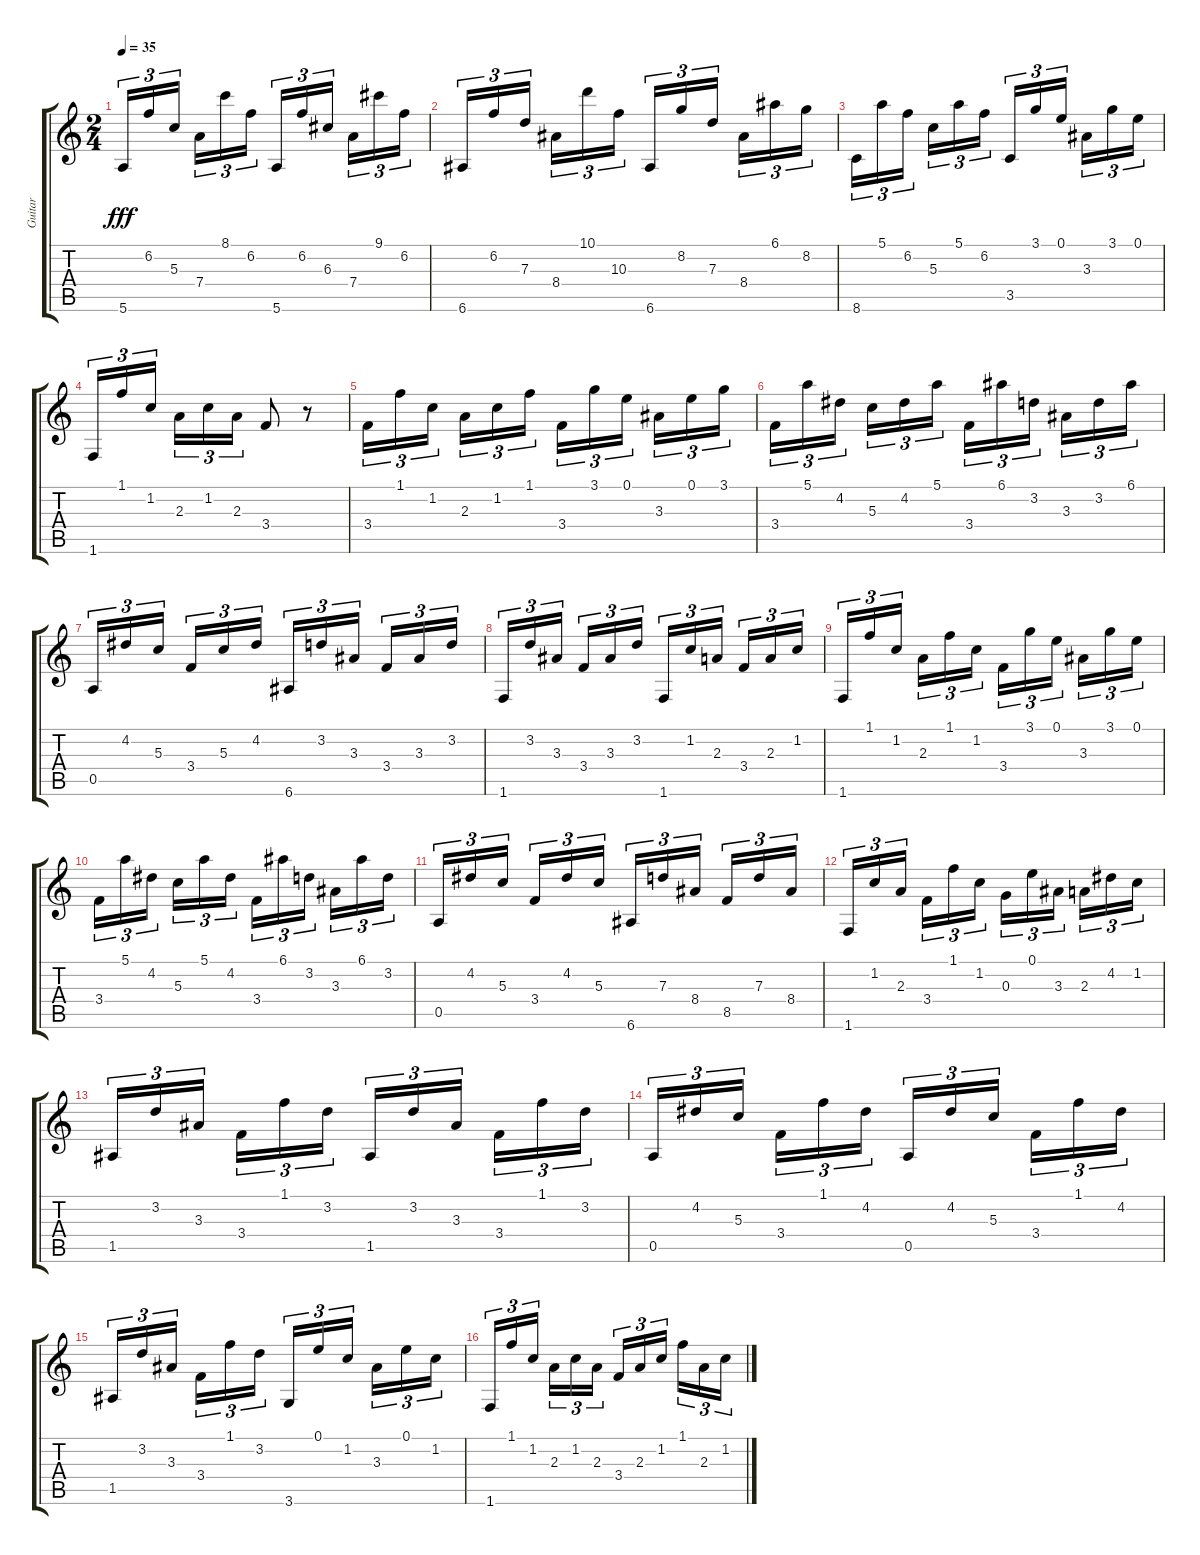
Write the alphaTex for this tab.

\track ("Guitar" "Guitar") {instrument acousticguitarnylon}
\staff {score tabs}
\tuning (E4 B3 G3 D3 A2 E2) {hide}
\ts (2 4)
\tempo 35
\clef g2
\ks c
5.6.16{tu (3 2) dy fff} 6.2.16{tu (3 2)} 5.3.16{tu (3 2) beam splitsecondary} 7.4.16{tu (3 2)} 8.1.16{tu (3 2)} 6.2.16{tu (3 2)} 5.6.16{tu (3 2)} 6.2.16{tu (3 2)} 6.3.16{tu (3 2) beam splitsecondary} 7.4.16{tu (3 2)} 9.1.16{tu (3 2)} 6.2.16{tu (3 2)} |
6.6.16{tu (3 2)} 6.2.16{tu (3 2)} 7.3.16{tu (3 2) beam splitsecondary} 8.4.16{tu (3 2)} 10.1.16{tu (3 2)} 10.3.16{tu (3 2)} 6.6.16{tu (3 2)} 8.2.16{tu (3 2)} 7.3.16{tu (3 2) beam splitsecondary} 8.4.16{tu (3 2)} 6.1.16{tu (3 2)} 8.2.16{tu (3 2)} |
8.6.16{tu (3 2)} 5.1.16{tu (3 2)} 6.2.16{tu (3 2) beam splitsecondary} 5.3.16{tu (3 2)} 5.1.16{tu (3 2)} 6.2.16{tu (3 2)} 3.5.16{tu (3 2)} 3.1.16{tu (3 2)} 0.1.16{tu (3 2) beam splitsecondary} 3.3.16{tu (3 2)} 3.1.16{tu (3 2)} 0.1.16{tu (3 2)} |
1.6.16{tu (3 2)} 1.1.16{tu (3 2)} 1.2.16{tu (3 2) beam splitsecondary} 2.3.16{tu (3 2)} 1.2.16{tu (3 2)} 2.3.16{tu (3 2)} 3.4.8 r.8 |
3.4.16{tu (3 2)} 1.1.16{tu (3 2)} 1.2.16{tu (3 2) beam splitsecondary} 2.3.16{tu (3 2)} 1.2.16{tu (3 2)} 1.1.16{tu (3 2)} 3.4.16{tu (3 2)} 3.1.16{tu (3 2)} 0.1.16{tu (3 2) beam splitsecondary} 3.3.16{tu (3 2)} 0.1.16{tu (3 2)} 3.1.16{tu (3 2)} |
3.4.16{tu (3 2)} 5.1.16{tu (3 2)} 4.2.16{tu (3 2) beam splitsecondary} 5.3.16{tu (3 2)} 4.2.16{tu (3 2)} 5.1.16{tu (3 2)} 3.4.16{tu (3 2)} 6.1.16{tu (3 2)} 3.2.16{tu (3 2) beam splitsecondary} 3.3.16{tu (3 2)} 3.2.16{tu (3 2)} 6.1.16{tu (3 2)} |
0.5.16{tu (3 2)} 4.2.16{tu (3 2)} 5.3.16{tu (3 2) beam splitsecondary} 3.4.16{tu (3 2)} 5.3.16{tu (3 2)} 4.2.16{tu (3 2)} 6.6.16{tu (3 2)} 3.2.16{tu (3 2)} 3.3.16{tu (3 2) beam splitsecondary} 3.4.16{tu (3 2)} 3.3.16{tu (3 2)} 3.2.16{tu (3 2)} |
1.6.16{tu (3 2)} 3.2.16{tu (3 2)} 3.3.16{tu (3 2) beam splitsecondary} 3.4.16{tu (3 2)} 3.3.16{tu (3 2)} 3.2.16{tu (3 2)} 1.6.16{tu (3 2)} 1.2.16{tu (3 2)} 2.3.16{tu (3 2) beam splitsecondary} 3.4.16{tu (3 2)} 2.3.16{tu (3 2)} 1.2.16{tu (3 2)} |
1.6.16{tu (3 2)} 1.1.16{tu (3 2)} 1.2.16{tu (3 2) beam splitsecondary} 2.3.16{tu (3 2)} 1.1.16{tu (3 2)} 1.2.16{tu (3 2)} 3.4.16{tu (3 2)} 3.1.16{tu (3 2)} 0.1.16{tu (3 2) beam splitsecondary} 3.3.16{tu (3 2)} 3.1.16{tu (3 2)} 0.1.16{tu (3 2)} |
3.4.16{tu (3 2)} 5.1.16{tu (3 2)} 4.2.16{tu (3 2) beam splitsecondary} 5.3.16{tu (3 2)} 5.1.16{tu (3 2)} 4.2.16{tu (3 2)} 3.4.16{tu (3 2)} 6.1.16{tu (3 2)} 3.2.16{tu (3 2) beam splitsecondary} 3.3.16{tu (3 2)} 6.1.16{tu (3 2)} 3.2.16{tu (3 2)} |
0.5.16{tu (3 2)} 4.2.16{tu (3 2)} 5.3.16{tu (3 2) beam splitsecondary} 3.4.16{tu (3 2)} 4.2.16{tu (3 2)} 5.3.16{tu (3 2)} 6.6.16{tu (3 2)} 7.3.16{tu (3 2)} 8.4.16{tu (3 2) beam splitsecondary} 8.5.16{tu (3 2)} 7.3.16{tu (3 2)} 8.4.16{tu (3 2)} |
1.6.16{tu (3 2)} 1.2.16{tu (3 2)} 2.3.16{tu (3 2) beam splitsecondary} 3.4.16{tu (3 2)} 1.1.16{tu (3 2)} 1.2.16{tu (3 2)} 0.3.16{tu (3 2)} 0.1.16{tu (3 2)} 3.3.16{tu (3 2) beam splitsecondary} 2.3.16{tu (3 2)} 4.2.16{tu (3 2)} 1.2.16{tu (3 2)} |
1.5.16{tu (3 2)} 3.2.16{tu (3 2)} 3.3.16{tu (3 2) beam splitsecondary} 3.4.16{tu (3 2)} 1.1.16{tu (3 2)} 3.2.16{tu (3 2)} 1.5.16{tu (3 2)} 3.2.16{tu (3 2)} 3.3.16{tu (3 2) beam splitsecondary} 3.4.16{tu (3 2)} 1.1.16{tu (3 2)} 3.2.16{tu (3 2)} |
0.5.16{tu (3 2)} 4.2.16{tu (3 2)} 5.3.16{tu (3 2) beam splitsecondary} 3.4.16{tu (3 2)} 1.1.16{tu (3 2)} 4.2.16{tu (3 2)} 0.5.16{tu (3 2)} 4.2.16{tu (3 2)} 5.3.16{tu (3 2) beam splitsecondary} 3.4.16{tu (3 2)} 1.1.16{tu (3 2)} 4.2.16{tu (3 2)} |
1.5.16{tu (3 2)} 3.2.16{tu (3 2)} 3.3.16{tu (3 2) beam splitsecondary} 3.4.16{tu (3 2)} 1.1.16{tu (3 2)} 3.2.16{tu (3 2)} 3.6.16{tu (3 2)} 0.1.16{tu (3 2)} 1.2.16{tu (3 2) beam splitsecondary} 3.3.16{tu (3 2)} 0.1.16{tu (3 2)} 1.2.16{tu (3 2)} |
1.6.16{tu (3 2)} 1.1.16{tu (3 2)} 1.2.16{tu (3 2) beam splitsecondary} 2.3.16{tu (3 2)} 1.2.16{tu (3 2)} 2.3.16{tu (3 2)} 3.4.16{tu (3 2)} 2.3.16{tu (3 2)} 1.2.16{tu (3 2) beam splitsecondary} 1.1.16{tu (3 2)} 2.3.16{tu (3 2)} 1.2.16{tu (3 2)}
